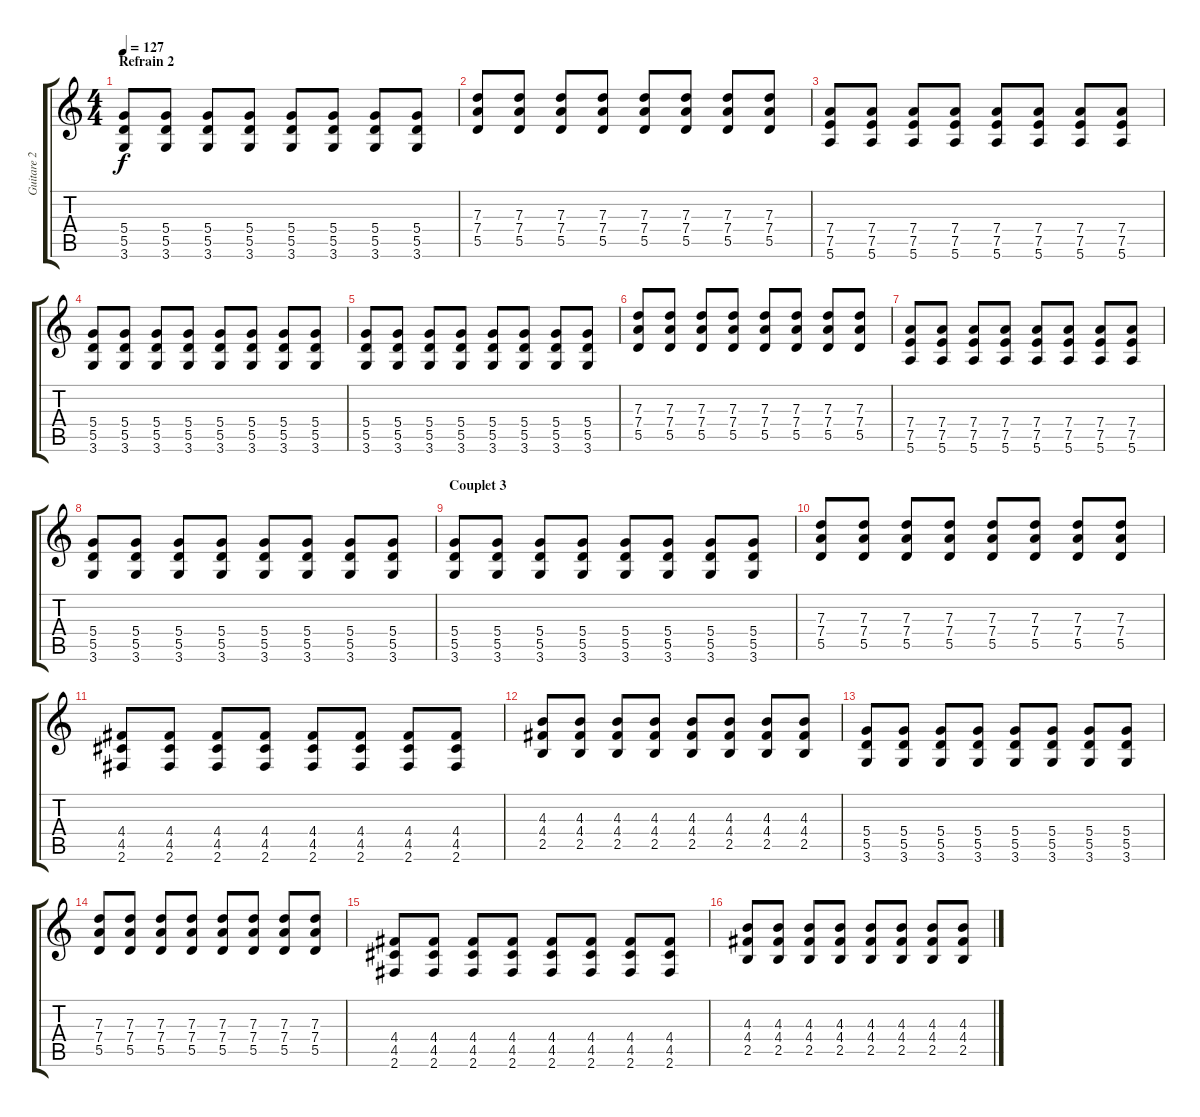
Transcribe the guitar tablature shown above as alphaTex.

\track ("Guitare 2" "Guitare 2") {instrument overdrivenguitar}
\staff {score tabs}
\tuning (E4 B3 G3 D3 A2 E2) {hide}
\ts (4 4)
\section ("" "Refrain 2")
\tempo 127
\clef g2
\ks c
(5.4 5.5 3.6).8{dy f} (5.4 5.5 3.6).8 (5.4 5.5 3.6).8 (5.4 5.5 3.6).8 (5.4 5.5 3.6).8 (5.4 5.5 3.6).8 (5.4 5.5 3.6).8 (5.4 5.5 3.6).8 |
(7.3 7.4 5.5).8 (7.3 7.4 5.5).8 (7.3 7.4 5.5).8 (7.3 7.4 5.5).8 (7.3 7.4 5.5).8 (7.3 7.4 5.5).8 (7.3 7.4 5.5).8 (7.3 7.4 5.5).8 |
(7.4 7.5 5.6).8 (7.4 7.5 5.6).8 (7.4 7.5 5.6).8 (7.4 7.5 5.6).8 (7.4 7.5 5.6).8 (7.4 7.5 5.6).8 (7.4 7.5 5.6).8 (7.4 7.5 5.6).8 |
(5.4 5.5 3.6).8 (5.4 5.5 3.6).8 (5.4 5.5 3.6).8 (5.4 5.5 3.6).8 (5.4 5.5 3.6).8 (5.4 5.5 3.6).8 (5.4 5.5 3.6).8 (5.4 5.5 3.6).8 |
(5.4 5.5 3.6).8 (5.4 5.5 3.6).8 (5.4 5.5 3.6).8 (5.4 5.5 3.6).8 (5.4 5.5 3.6).8 (5.4 5.5 3.6).8 (5.4 5.5 3.6).8 (5.4 5.5 3.6).8 |
(7.3 7.4 5.5).8 (7.3 7.4 5.5).8 (7.3 7.4 5.5).8 (7.3 7.4 5.5).8 (7.3 7.4 5.5).8 (7.3 7.4 5.5).8 (7.3 7.4 5.5).8 (7.3 7.4 5.5).8 |
(7.4 7.5 5.6).8 (7.4 7.5 5.6).8 (7.4 7.5 5.6).8 (7.4 7.5 5.6).8 (7.4 7.5 5.6).8 (7.4 7.5 5.6).8 (7.4 7.5 5.6).8 (7.4 7.5 5.6).8 |
(5.4 5.5 3.6).8 (5.4 5.5 3.6).8 (5.4 5.5 3.6).8 (5.4 5.5 3.6).8 (5.4 5.5 3.6).8 (5.4 5.5 3.6).8 (5.4 5.5 3.6).8 (5.4 5.5 3.6).8 |
\section ("" "Couplet 3")
(5.4 5.5 3.6).8 (5.4 5.5 3.6).8 (5.4 5.5 3.6).8 (5.4 5.5 3.6).8 (5.4 5.5 3.6).8 (5.4 5.5 3.6).8 (5.4 5.5 3.6).8 (5.4 5.5 3.6).8 |
(7.3 7.4 5.5).8 (7.3 7.4 5.5).8 (7.3 7.4 5.5).8 (7.3 7.4 5.5).8 (7.3 7.4 5.5).8 (7.3 7.4 5.5).8 (7.3 7.4 5.5).8 (7.3 7.4 5.5).8 |
(4.4 4.5 2.6).8 (4.4 4.5 2.6).8 (4.4 4.5 2.6).8 (4.4 4.5 2.6).8 (4.4 4.5 2.6).8 (4.4 4.5 2.6).8 (4.4 4.5 2.6).8 (4.4 4.5 2.6).8 |
(4.3 4.4 2.5).8 (4.3 4.4 2.5).8 (4.3 4.4 2.5).8 (4.3 4.4 2.5).8 (4.3 4.4 2.5).8 (4.3 4.4 2.5).8 (4.3 4.4 2.5).8 (4.3 4.4 2.5).8 |
(5.4 5.5 3.6).8 (5.4 5.5 3.6).8 (5.4 5.5 3.6).8 (5.4 5.5 3.6).8 (5.4 5.5 3.6).8 (5.4 5.5 3.6).8 (5.4 5.5 3.6).8 (5.4 5.5 3.6).8 |
(7.3 7.4 5.5).8 (7.3 7.4 5.5).8 (7.3 7.4 5.5).8 (7.3 7.4 5.5).8 (7.3 7.4 5.5).8 (7.3 7.4 5.5).8 (7.3 7.4 5.5).8 (7.3 7.4 5.5).8 |
(4.4 4.5 2.6).8 (4.4 4.5 2.6).8 (4.4 4.5 2.6).8 (4.4 4.5 2.6).8 (4.4 4.5 2.6).8 (4.4 4.5 2.6).8 (4.4 4.5 2.6).8 (4.4 4.5 2.6).8 |
(4.3 4.4 2.5).8 (4.3 4.4 2.5).8 (4.3 4.4 2.5).8 (4.3 4.4 2.5).8 (4.3 4.4 2.5).8 (4.3 4.4 2.5).8 (4.3 4.4 2.5).8 (4.3 4.4 2.5).8
